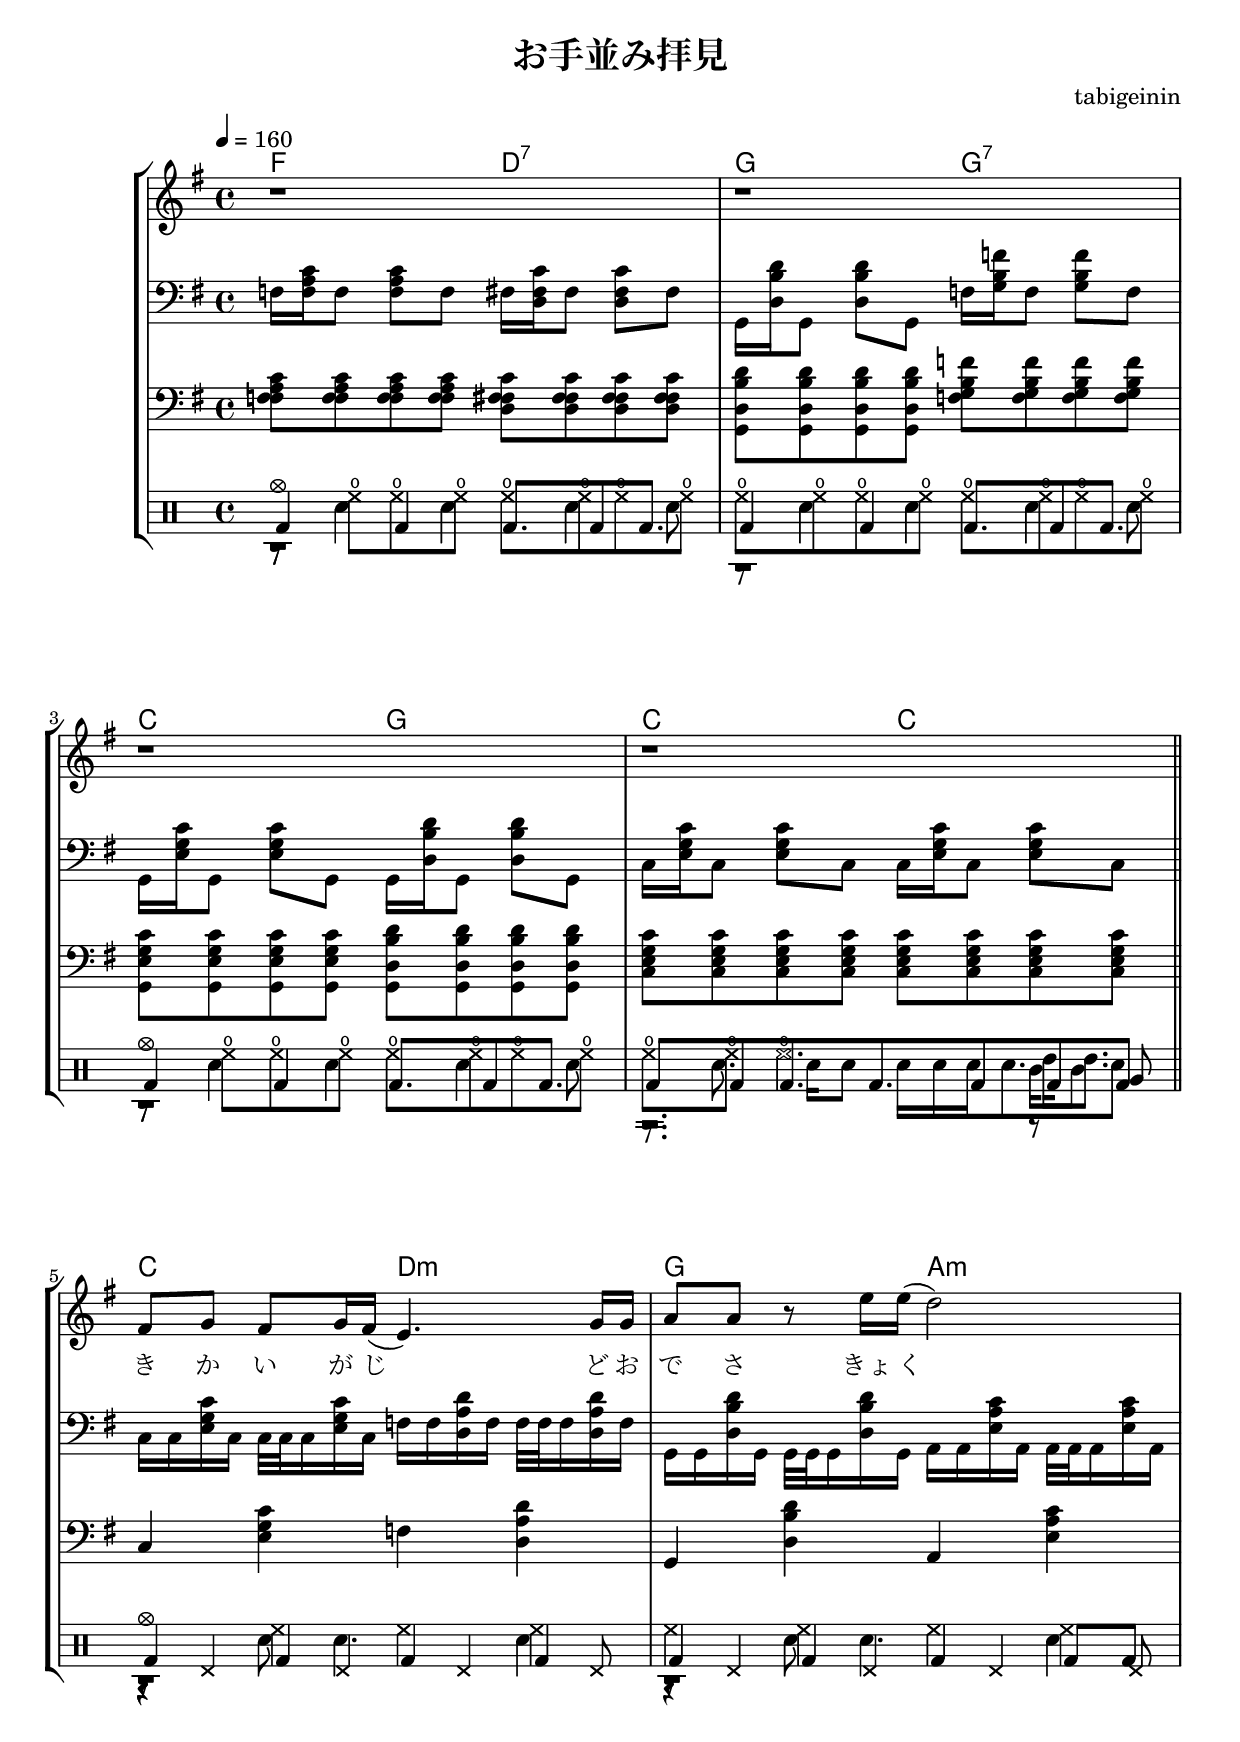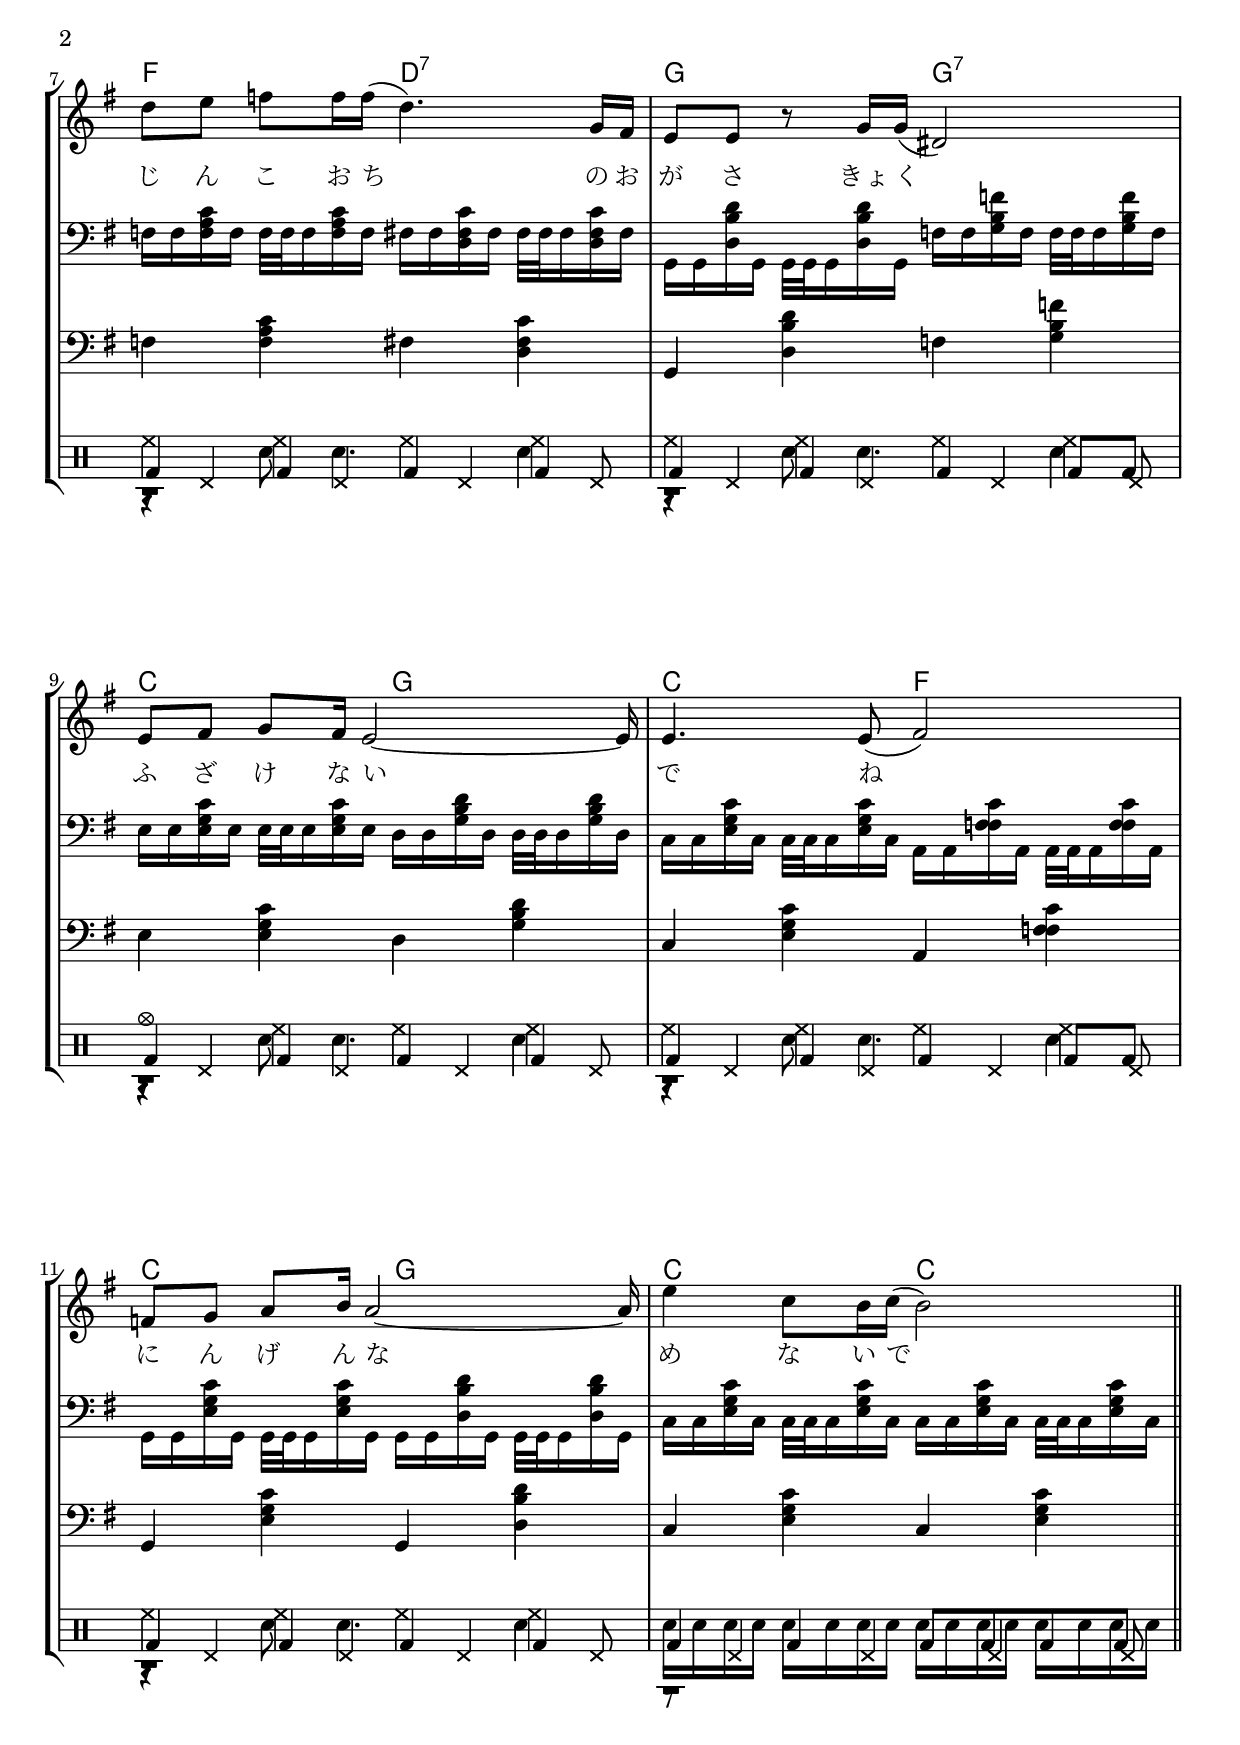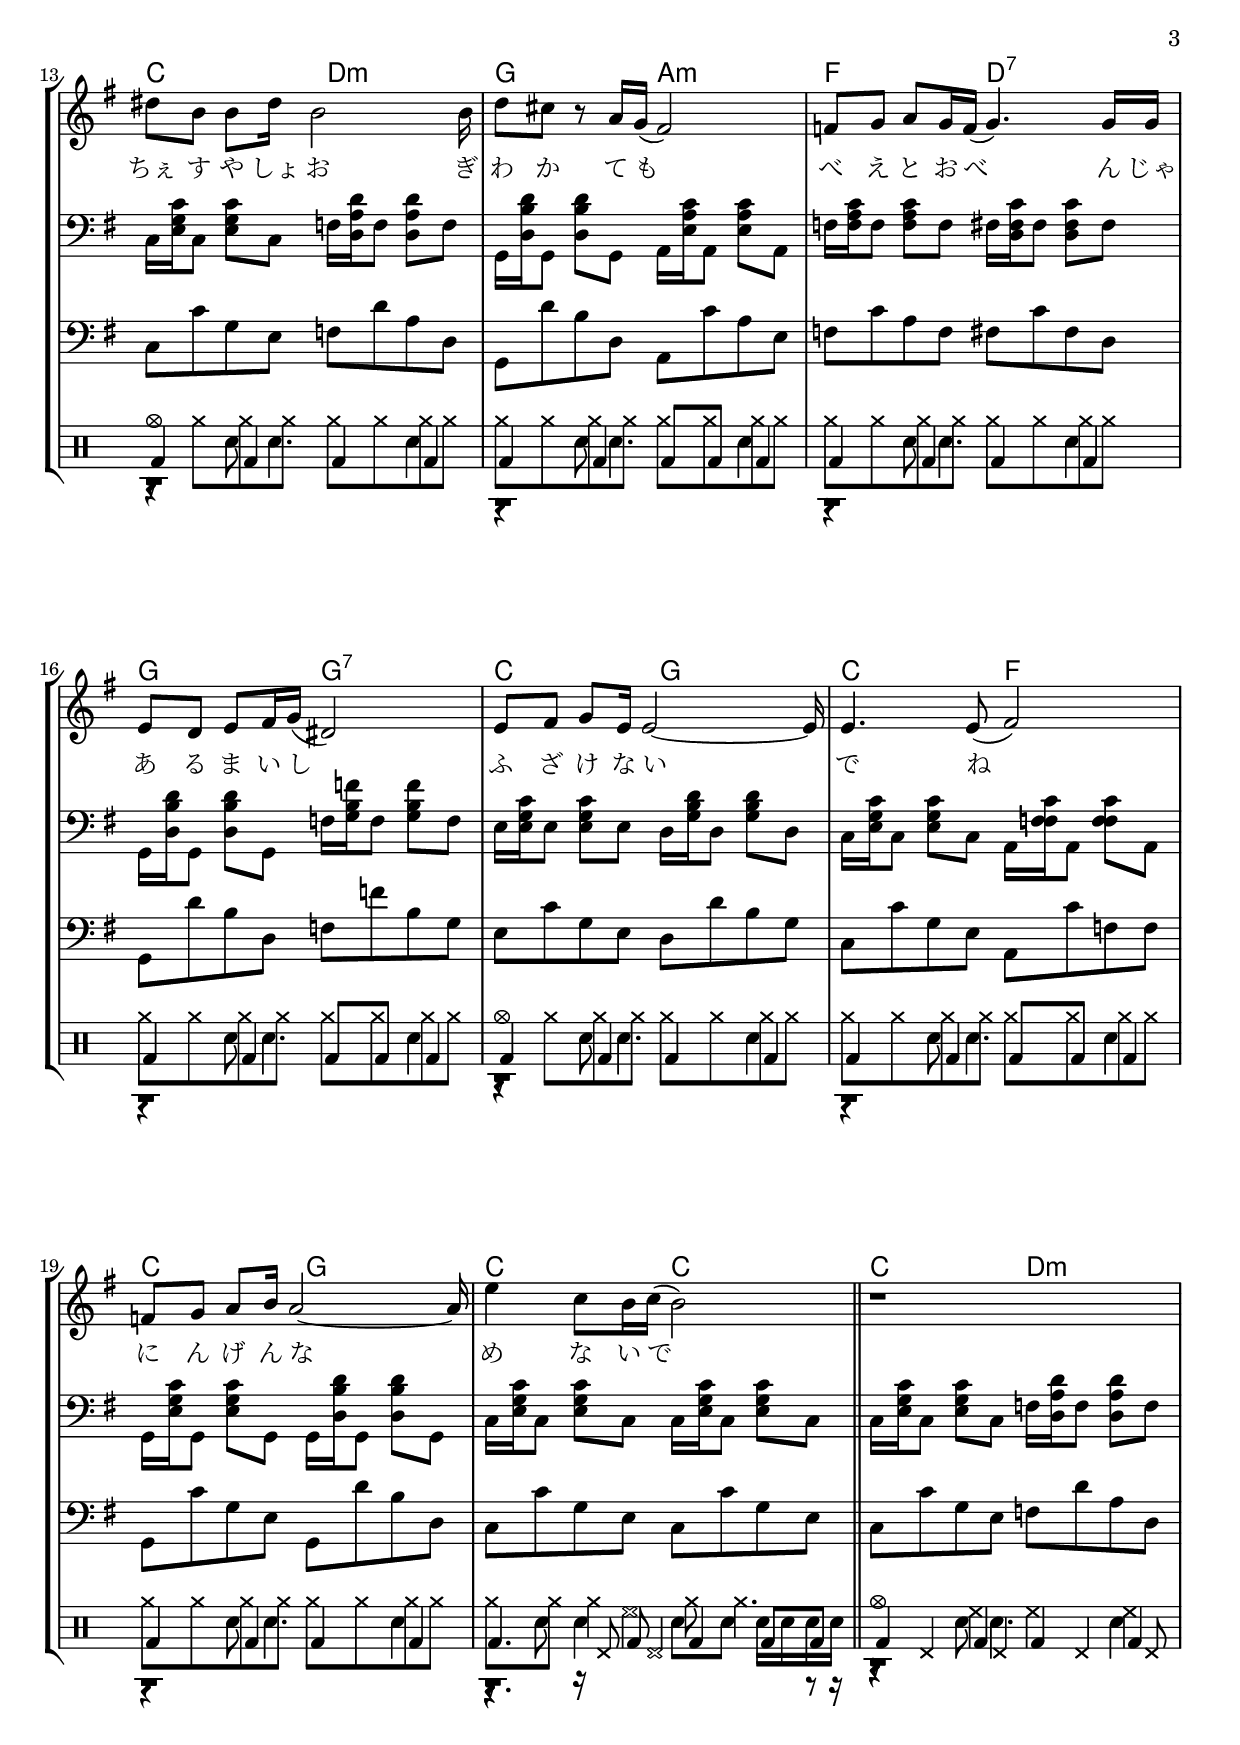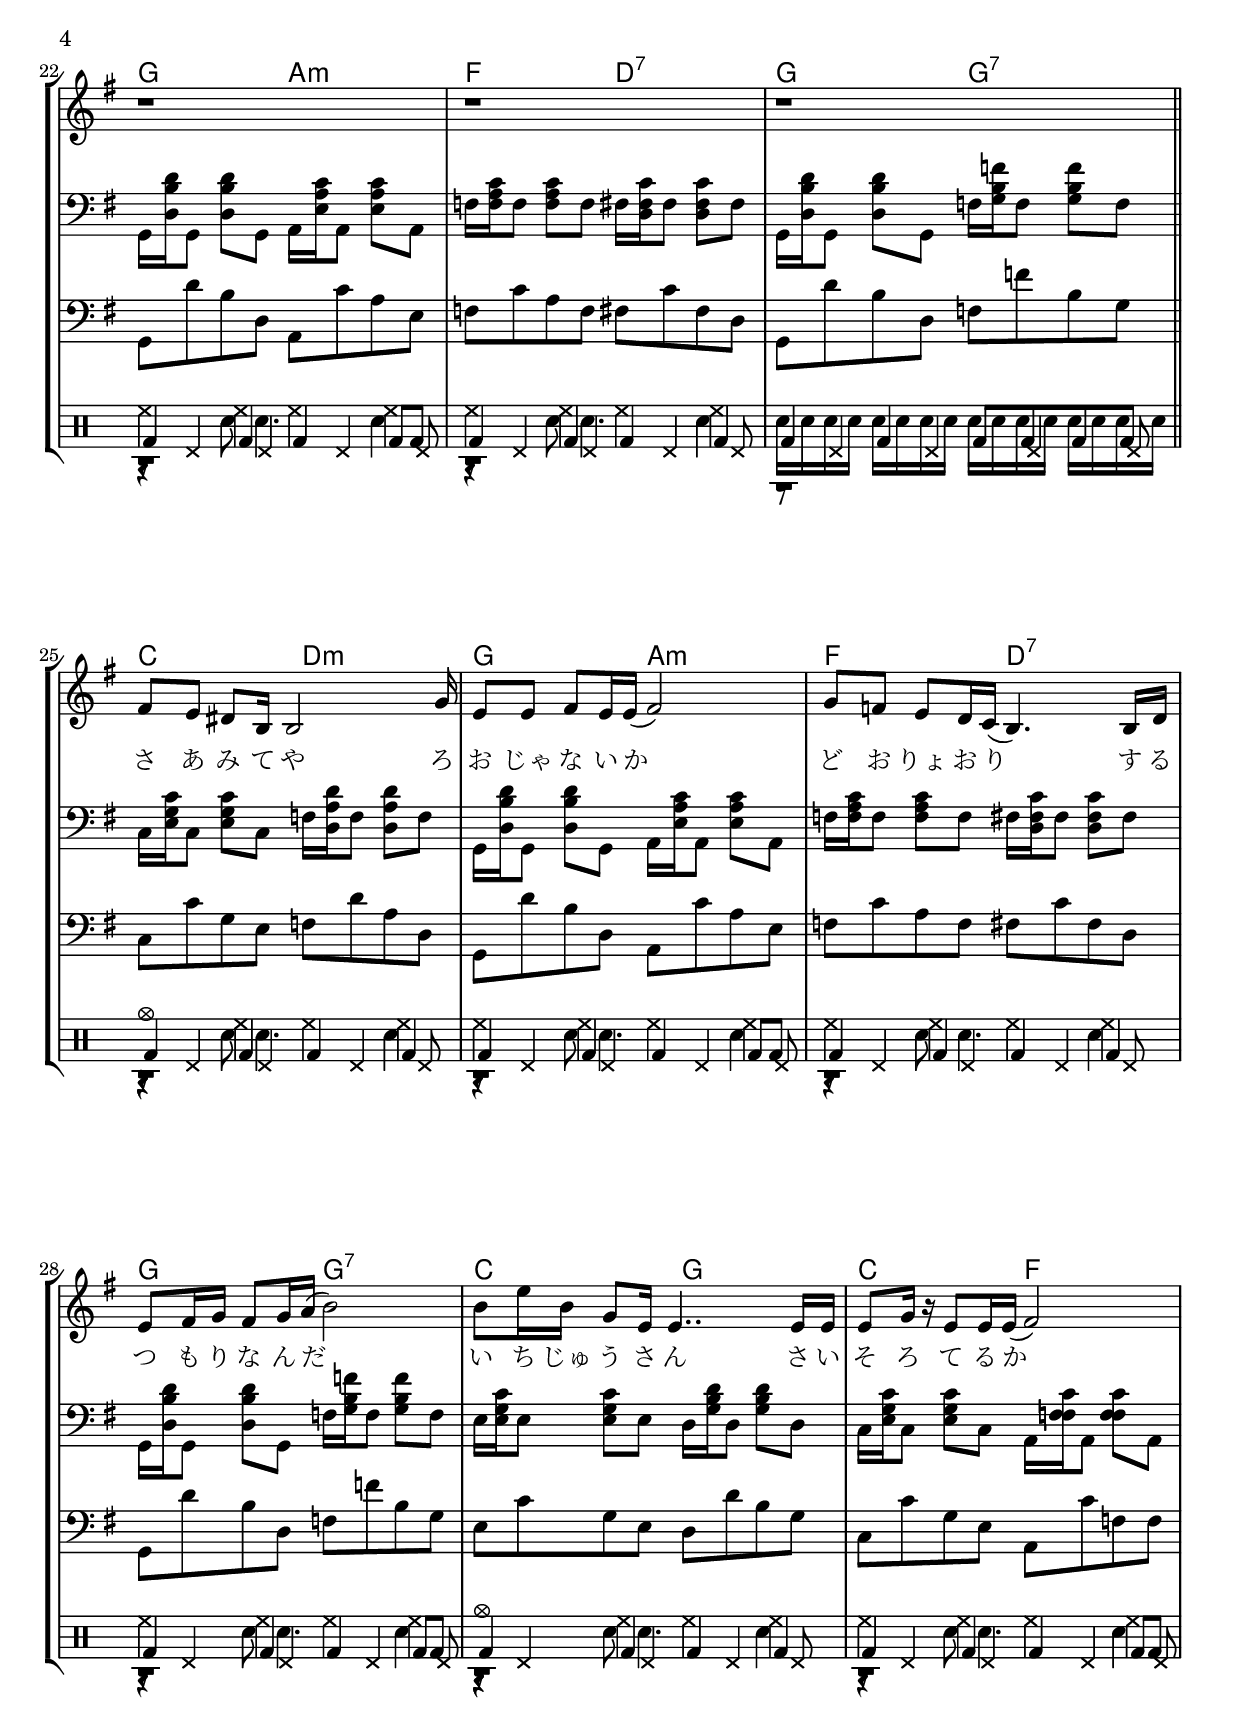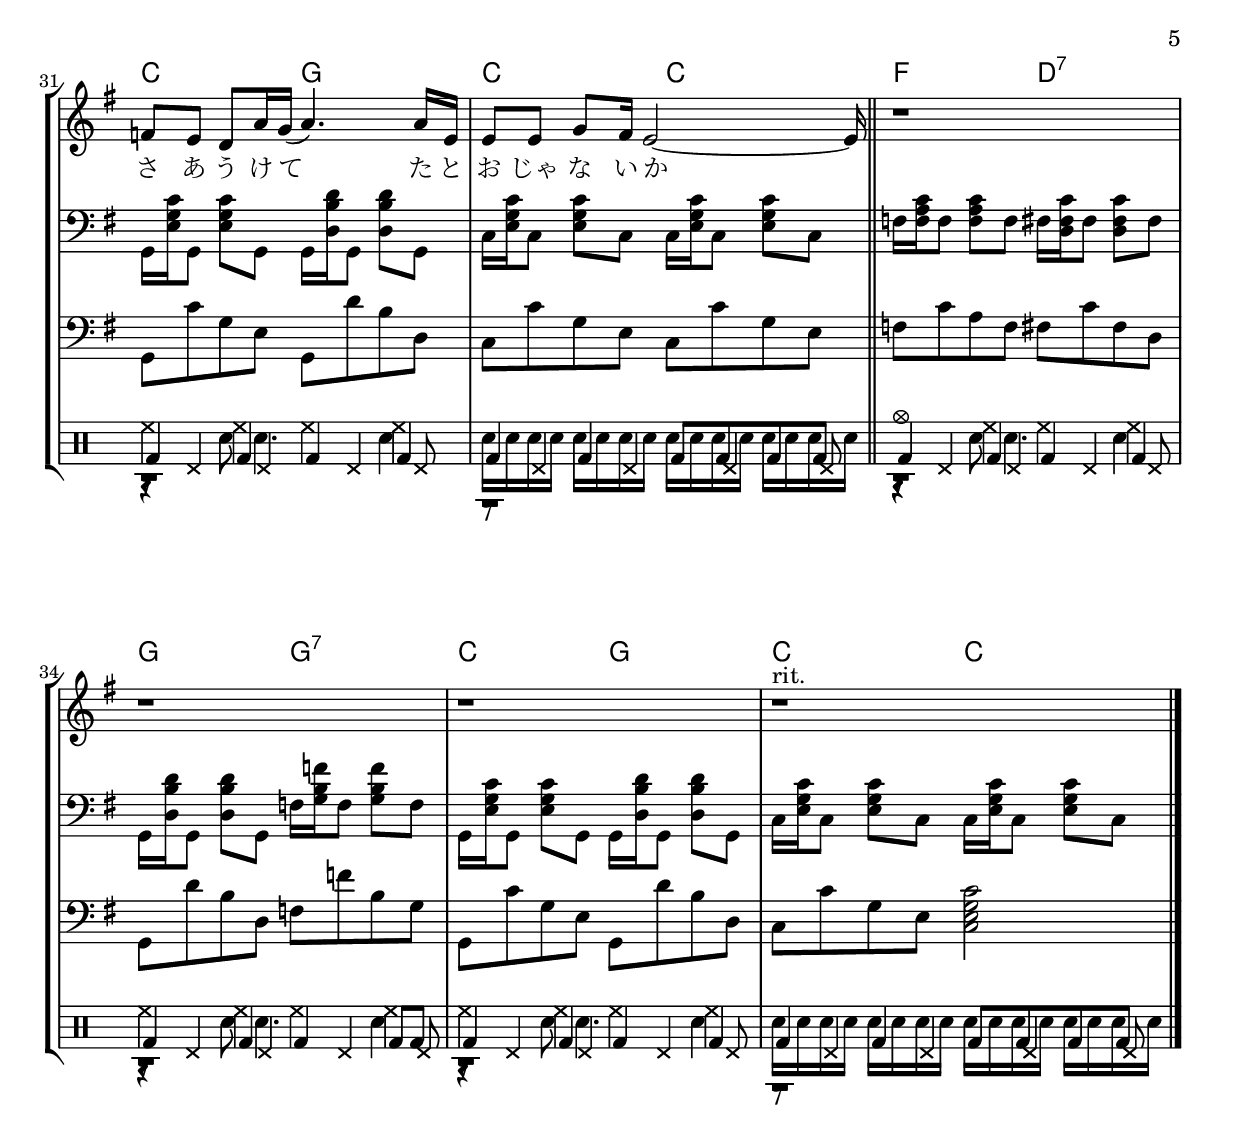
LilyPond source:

\version "2.12.1"

\header {
	title = \markup {お手並み拝見}
	composer = \markup \center-column {tabigeinin}
}

harmony = \chordmode {
	f2 d:7 g g:7 c g c c 

	c d:m g a:m f d:7 g g:7 c g c f c g c c 

	c d:m g a:m f d:7 g g:7 c g c f c g c c 

	c d:m g a:m f d:7 g g:7 

	c d:m g a:m f d:7 g g:7 c g c f c g c c 

	f d:7 g g:7 c g c c 
}

melody = {
	\key g \major
	\tempo 4 = 160
	r1 | r1 | r1 | r1   
	\set Staff.midiInstrument = #"mmi0.42"
	 fis'8  g'8  fis'8  g'16  fis'16  (e'4.)  g'16  g'16 
	a'8  a'8  r8  e''16  e''16  (d''2) 
	d''8  e''8  f''8  f''16  f''16  (d''4.)  g'16  fis'16 
	e'8  e'8  r8  g'16  g'16  (dis'2) 
	e'8  fis'8  g'8  fis'16  e'2~e'16 
	e'4.  e'8  (fis'2) 
	f'8  g'8  a'8  b'16  a'2~a'16 
	e''4  c''8  b'16  c''16  (b'2)
	\set Staff.midiInstrument = #"mmi0.42"
	 dis''8  b'8  b'8  dis''16  b'2  b'16 
	d''8  cis''8  r8  a'16  g'16  (fis'2) 
	f'8  g'8  a'8  g'16  f'16  (g'4.)  g'16  g'16 
	e'8  d'8  e'8  fis'16  g'16  (dis'2) 
	e'8  fis'8  g'8  e'16  e'2~e'16 
	e'4.  e'8  (fis'2) 
	f'8  g'8  a'8  b'16  a'2~a'16 
	e''4  c''8  b'16  c''16  (b'2)
	r1 | r1 | r1 | r1   
	\set Staff.midiInstrument = #"mmi0.42"
	 fis'8  e'8  dis'8  b16  b2  g'16 
	e'8  e'8  fis'8  e'16  e'16  (fis'2) 
	g'8  f'8  e'8  d'16  c'16  (b4.)  b16  d'16 
	e'8  fis'16  g'16  fis'8  g'16  a'16  (b'2) 
	b'8  e''16  b'16  g'8  e'16  e'4..  e'16  e'16 
	e'8  g'16  r16  e'8  e'16  e'16  (fis'2) 
	f'8  e'8  d'8  a'16  g'16  (a'4.)  a'16  e'16 
	e'8  e'8  g'8  fis'16  e'2~e'16
	r1 | r1 | r1 | r1^"rit." \bar "|."
}

words = \lyricmode {
	
	き  か  い  が  じ  ど  お  で  さ  きょ  く  じ  ん  こ  お  ち  の  お  が  さ  きょ  く  ふ  ざ  け  な  い  で  ね  に  ん  げ  ん  な  め  な  い  で  
	ちぇ  す  や  しょ  お  ぎ  わ  か  て  も  べ  え  と  お  べ  ん  じゃ  あ  る  ま  い  し  ふ  ざ  け  な  い  で  ね  に  ん  げ  ん  な  め  な  い  で  
	
	さ  あ  み  て  や  ろ  お  じゃ  な  い  か  ど  お  りょ  お  り  す  る  つ  も  り  な  ん  だ  い  ち  じゅ  う  さ  ん  さ  い  そ  ろ  て  る  か  さ  あ  う  け  て  た  と  お  じゃ  な  い  か  
	
}

tempochange = {
	\tempo 4 = 160
	r1 | r1 | r1 | r1 \bar "||"
	\tempo 4 = 160
	r1 | r1 | r1 | r1 | r1 | r1 | r1 | r1 \bar "||"
	\tempo 4 = 160
	r1 | r1 | r1 | r1 | r1 | r1 | r1 | r1 \bar "||"
	\tempo 4 = 160
	r1 | r1 | r1 | r1 \bar "||"
	\tempo 4 = 160
	r1 | r1 | r1 | r1 | r1 | r1 | r1 | r1 \bar "||"
	\tempo 4 = 160
	r1 | r1 | r1 | \tempo 4 = 120 r2 \tempo 4 = 106 r2 \bar "|."
}

mainacc = {
	\clef bass
	\set Staff.midiInstrument = #"Distorted Guitar"
	\key g \major
	\tempo 4 = 160
	f16 <f a c'>16 f8 <f a c'>8 f8
	fis16 <d fis c'>16 fis8 <d fis c'>8 fis8
	g,16 <d b d'>16 g,8 <d b d'>8 g,8
	f16 <g b f'>16 f8 <g b f'>8 f8
	g,16 <e g c'>16 g,8 <e g c'>8 g,8
	g,16 <d b d'>16 g,8 <d b d'>8 g,8
	c16 <e g c'>16 c8 <e g c'>8 c8
	c16 <e g c'>16 c8 <e g c'>8 c8
	\bar "||"

	\set Staff.midiInstrument = #"Overdriven Guitar"
	c16 c16 <e g c'>16 c16   c32 c32 c16 <e g c'>16 c16
	f16 f16 <d a d'>16 f16   f32 f32 f16 <d a d'>16 f16
	g,16 g,16 <d b d'>16 g,16   g,32 g,32 g,16 <d b d'>16 g,16
	a,16 a,16 <e a c'>16 a,16   a,32 a,32 a,16 <e a c'>16 a,16
	f16 f16 <f a c'>16 f16   f32 f32 f16 <f a c'>16 f16
	fis16 fis16 <d fis c'>16 fis16   fis32 fis32 fis16 <d fis c'>16 fis16
	g,16 g,16 <d b d'>16 g,16   g,32 g,32 g,16 <d b d'>16 g,16
	f16 f16 <g b f'>16 f16   f32 f32 f16 <g b f'>16 f16
	e16 e16 <e g c'>16 e16   e32 e32 e16 <e g c'>16 e16
	d16 d16 <g b d'>16 d16   d32 d32 d16 <g b d'>16 d16
	c16 c16 <e g c'>16 c16   c32 c32 c16 <e g c'>16 c16
	a,16 a,16 <f f c'>16 a,16   a,32 a,32 a,16 <f f c'>16 a,16
	g,16 g,16 <e g c'>16 g,16   g,32 g,32 g,16 <e g c'>16 g,16
	g,16 g,16 <d b d'>16 g,16   g,32 g,32 g,16 <d b d'>16 g,16
	c16 c16 <e g c'>16 c16   c32 c32 c16 <e g c'>16 c16
	c16 c16 <e g c'>16 c16   c32 c32 c16 <e g c'>16 c16
	\bar "||"

	\set Staff.midiInstrument = #"Distorted Guitar"
	c16 <e g c'>16 c8 <e g c'>8 c8
	f16 <d a d'>16 f8 <d a d'>8 f8
	g,16 <d b d'>16 g,8 <d b d'>8 g,8
	a,16 <e a c'>16 a,8 <e a c'>8 a,8
	f16 <f a c'>16 f8 <f a c'>8 f8
	fis16 <d fis c'>16 fis8 <d fis c'>8 fis8
	g,16 <d b d'>16 g,8 <d b d'>8 g,8
	f16 <g b f'>16 f8 <g b f'>8 f8
	e16 <e g c'>16 e8 <e g c'>8 e8
	d16 <g b d'>16 d8 <g b d'>8 d8
	c16 <e g c'>16 c8 <e g c'>8 c8
	a,16 <f f c'>16 a,8 <f f c'>8 a,8
	g,16 <e g c'>16 g,8 <e g c'>8 g,8
	g,16 <d b d'>16 g,8 <d b d'>8 g,8
	c16 <e g c'>16 c8 <e g c'>8 c8
	c16 <e g c'>16 c8 <e g c'>8 c8
	\bar "||"

	\set Staff.midiInstrument = #"Overdriven Guitar"
	c16 <e g c'>16 c8 <e g c'>8 c8
	f16 <d a d'>16 f8 <d a d'>8 f8
	g,16 <d b d'>16 g,8 <d b d'>8 g,8
	a,16 <e a c'>16 a,8 <e a c'>8 a,8
	f16 <f a c'>16 f8 <f a c'>8 f8
	fis16 <d fis c'>16 fis8 <d fis c'>8 fis8
	g,16 <d b d'>16 g,8 <d b d'>8 g,8
	f16 <g b f'>16 f8 <g b f'>8 f8
	\bar "||"

	\set Staff.midiInstrument = #"Overdriven Guitar"
	c16 <e g c'>16 c8 <e g c'>8 c8
	f16 <d a d'>16 f8 <d a d'>8 f8
	g,16 <d b d'>16 g,8 <d b d'>8 g,8
	a,16 <e a c'>16 a,8 <e a c'>8 a,8
	f16 <f a c'>16 f8 <f a c'>8 f8
	fis16 <d fis c'>16 fis8 <d fis c'>8 fis8
	g,16 <d b d'>16 g,8 <d b d'>8 g,8
	f16 <g b f'>16 f8 <g b f'>8 f8
	e16 <e g c'>16 e8 <e g c'>8 e8
	d16 <g b d'>16 d8 <g b d'>8 d8
	c16 <e g c'>16 c8 <e g c'>8 c8
	a,16 <f f c'>16 a,8 <f f c'>8 a,8
	g,16 <e g c'>16 g,8 <e g c'>8 g,8
	g,16 <d b d'>16 g,8 <d b d'>8 g,8
	c16 <e g c'>16 c8 <e g c'>8 c8
	c16 <e g c'>16 c8 <e g c'>8 c8
	\bar "||"

	\set Staff.midiInstrument = #"Overdriven Guitar"
	f16 <f a c'>16 f8 <f a c'>8 f8
	fis16 <d fis c'>16 fis8 <d fis c'>8 fis8
	g,16 <d b d'>16 g,8 <d b d'>8 g,8
	f16 <g b f'>16 f8 <g b f'>8 f8
	g,16 <e g c'>16 g,8 <e g c'>8 g,8
	g,16 <d b d'>16 g,8 <d b d'>8 g,8
	c16 <e g c'>16 c8 <e g c'>8 c8
	c16 <e g c'>16 c8 <e g c'>8 c8
	\bar "|."
}

subacc = {
	\clef bass
	\set Staff.midiInstrument = #"Electric Piano 1"
	\key g \major
	\tempo 4 = 160
	<f f a c'>8 <f f a c'>8 <f f a c'>8 <f f a c'>8
	<fis d fis c'>8 <fis d fis c'>8 <fis d fis c'>8 <fis d fis c'>8
	<g, d b d'>8 <g, d b d'>8 <g, d b d'>8 <g, d b d'>8
	<f g b f'>8 <f g b f'>8 <f g b f'>8 <f g b f'>8
	<g, e g c'>8 <g, e g c'>8 <g, e g c'>8 <g, e g c'>8
	<g, d b d'>8 <g, d b d'>8 <g, d b d'>8 <g, d b d'>8
	<c e g c'>8 <c e g c'>8 <c e g c'>8 <c e g c'>8
	<c e g c'>8 <c e g c'>8 <c e g c'>8 <c e g c'>8
	\bar "||"

	\set Staff.midiInstrument = #"Electric Piano2"
	c4 <e g c'>4
	f4 <d a d'>4
	g,4 <d b d'>4
	a,4 <e a c'>4
	f4 <f a c'>4
	fis4 <d fis c'>4
	g,4 <d b d'>4
	f4 <g b f'>4
	e4 <e g c'>4
	d4 <g b d'>4
	c4 <e g c'>4
	a,4 <f f c'>4
	g,4 <e g c'>4
	g,4 <d b d'>4
	c4 <e g c'>4
	c4 <e g c'>4
	\bar "||"

	\set Staff.midiInstrument = #"Electric Piano 1"
	c8 c' g e
	f8 d' a d
	g,8 d' b d
	a,8 c' a e
	f8 c' a f
	fis8 c' fis d
	g,8 d' b d
	f8 f' b g
	e8 c' g e
	d8 d' b g
	c8 c' g e
	a,8 c' f f
	g,8 c' g e
	g,8 d' b d
	c8 c' g e
	c8 c' g e
	\bar "||"

	\set Staff.midiInstrument = #"Rock Organ"
	c8 c' g e
	f8 d' a d
	g,8 d' b d
	a,8 c' a e
	f8 c' a f
	fis8 c' fis d
	g,8 d' b d
	f8 f' b g
	\bar "||"

	\set Staff.midiInstrument = #"Rock Organ"
	c8 c' g e
	f8 d' a d
	g,8 d' b d
	a,8 c' a e
	f8 c' a f
	fis8 c' fis d
	g,8 d' b d
	f8 f' b g
	e8 c' g e
	d8 d' b g
	c8 c' g e
	a,8 c' f f
	g,8 c' g e
	g,8 d' b d
	c8 c' g e
	c8 c' g e
	\bar "||"

	\set Staff.midiInstrument = #"Concertina"
	f8 c' a f
	fis8 c' fis d
	g,8 d' b d
	f8 f' b g
	g,8 c' g e
	g,8 d' b d
	c8 c' g e
	<c e g c'>2
	\bar "|."
}

percA = {
	\drummode {
	r8 hho8 hho8 hho8 hho8 hho8 hho8 hho8  |hho8 hho8 hho8 hho8 hho8 hho8 hho8 hho8  |r8 hho8 hho8 hho8 hho8 hho8 hho8 hho8  |hho8 hho8 hho2.  \bar "||"
	r4 hh4 hh4 hh4  |hh4 hh4 hh4 hh4  |hh4 hh4 hh4 hh4  |hh4 hh4 hh4 hh4  |r4 hh4 hh4 hh4  |hh4 hh4 hh4 hh4  |hh4 hh4 hh4 hh4  |r1  \bar "||"
	r8 cymr8 cymr8 cymr8 cymr8 cymr8 cymr8 cymr8  |cymr8 cymr8 cymr8 cymr8 cymr8 cymr8 cymr8 cymr8  |cymr8 cymr8 cymr8 cymr8 cymr8 cymr8 cymr8 cymr8  |cymr8 cymr8 cymr8 cymr8 cymr8 cymr8 cymr8 cymr8  |r8 cymr8 cymr8 cymr8 cymr8 cymr8 cymr8 cymr8  |cymr8 cymr8 cymr8 cymr8 cymr8 cymr8 cymr8 cymr8  |cymr8 cymr8 cymr8 cymr8 cymr8 cymr8 cymr8 cymr8  |cymr8 cymr8 cymr4 cymr8 cymr4.  \bar "||"
	r4 hh4 hh4 hh4  |hh4 hh4 hh4 hh4  |hh4 hh4 hh4 hh4  |r1  \bar "||"
	r4 hh4 hh4 hh4  |hh4 hh4 hh4 hh4  |hh4 hh4 hh4 hh4  |hh4 hh4 hh4 hh4  |r4 hh4 hh4 hh4  |hh4 hh4 hh4 hh4  |hh4 hh4 hh4 hh4  |r1  \bar "||"
	r4 hh4 hh4 hh4  |hh4 hh4 hh4 hh4  |hh4 hh4 hh4 hh4  |r1  \bar "|."
	}
}

percB = {
	\drummode {
	r8 sn4 sn4 sn4 sn8  |r8 sn4 sn4 sn4 sn8  |r8 sn4 sn4 sn4 sn8  |r8 sn8. sn16 sn8 sn16 sn16 sn16 sn8. sn8  \bar "||"
	r4 sn8 sn4. sn4  |r4 sn8 sn4. sn4  |r4 sn8 sn4. sn4  |r4 sn8 sn4. sn4  |r4 sn8 sn4. sn4  |r4 sn8 sn4. sn4  |r4 sn8 sn4. sn4  |sn16 sn16 sn16 sn16 sn16 sn16 sn16 sn16 sn16 sn16 sn16 sn16 sn16 sn16 sn16 sn16  \bar "||"
	r4 sn8 sn4. sn4  |r4 sn8 sn4. sn4  |r4 sn8 sn4. sn4  |r4 sn8 sn4. sn4  |r4 sn8 sn4. sn4  |r4 sn8 sn4. sn4  |r4 sn8 sn4. sn4  |r8 sn8 sn4 sn8 sn8 sn16 sn16 sn16 sn16  \bar "||"
	r4 sn8 sn4. sn4  |r4 sn8 sn4. sn4  |r4 sn8 sn4. sn4  |sn16 sn16 sn16 sn16 sn16 sn16 sn16 sn16 sn16 sn16 sn16 sn16 sn16 sn16 sn16 sn16  \bar "||"
	r4 sn8 sn4. sn4  |r4 sn8 sn4. sn4  |r4 sn8 sn4. sn4  |r4 sn8 sn4. sn4  |r4 sn8 sn4. sn4  |r4 sn8 sn4. sn4  |r4 sn8 sn4. sn4  |sn16 sn16 sn16 sn16 sn16 sn16 sn16 sn16 sn16 sn16 sn16 sn16 sn16 sn16 sn16 sn16  \bar "||"
	r4 sn8 sn4. sn4  |r4 sn8 sn4. sn4  |r4 sn8 sn4. sn4  |sn16 sn16 sn16 sn16 sn16 sn16 sn16 sn16 sn16 sn16 sn16 sn16 sn16 sn16 sn16 sn16  \bar "|."
	}
}

percC = {
	\drummode {
	bd4 bd4 bd8. bd8 bd8.  |bd4 bd4 bd8. bd8 bd8.  |bd4 bd4 bd8. bd8 bd8.  |bd8 bd8 bd8. bd8. bd8 bd8 bd8  \bar "||"
	bd4 bd4 bd4 bd4  |bd4 bd4 bd4 bd8 bd8  |bd4 bd4 bd4 bd4  |bd4 bd4 bd4 bd8 bd8  |bd4 bd4 bd4 bd4  |bd4 bd4 bd4 bd8 bd8  |bd4 bd4 bd4 bd4  |bd4 bd4 bd8 bd8 bd8 bd8  \bar "||"
	bd4 bd4 bd4 bd4  |bd4 bd4 bd8 bd8 bd4  |bd4 bd4 bd4 bd4  |bd4 bd4 bd8 bd8 bd4  |bd4 bd4 bd4 bd4  |bd4 bd4 bd8 bd8 bd4  |bd4 bd4 bd4 bd4  |bd4. bd8 bd4 bd8 bd8  \bar "||"
	bd4 bd4 bd4 bd4  |bd4 bd4 bd4 bd8 bd8  |bd4 bd4 bd4 bd4  |bd4 bd4 bd8 bd8 bd8 bd8  \bar "||"
	bd4 bd4 bd4 bd4  |bd4 bd4 bd4 bd8 bd8  |bd4 bd4 bd4 bd4  |bd4 bd4 bd4 bd8 bd8  |bd4 bd4 bd4 bd4  |bd4 bd4 bd4 bd8 bd8  |bd4 bd4 bd4 bd4  |bd4 bd4 bd8 bd8 bd8 bd8  \bar "||"
	bd4 bd4 bd4 bd4  |bd4 bd4 bd4 bd8 bd8  |bd4 bd4 bd4 bd4  |bd4 bd4 bd8 bd8 bd8 bd8  \bar "|."
	}
}

percD = {
	\drummode {
	cymc1  |r1  |cymc1  |r1  \bar "||"
	r8 hhp4 hhp4 hhp4 hhp8  |r8 hhp4 hhp4 hhp4 hhp8  |r8 hhp4 hhp4 hhp4 hhp8  |r8 hhp4 hhp4 hhp4 hhp8  |r8 hhp4 hhp4 hhp4 hhp8  |r8 hhp4 hhp4 hhp4 hhp8  |r8 hhp4 hhp4 hhp4 hhp8  |r8 hhp4 hhp4 hhp4 hhp8  \bar "||"
	cymc1  |r1 |r1 |r1 |cymc1  |r1 |r1 |r1 \bar "||"
	r8 hhp4 hhp4 hhp4 hhp8  |r8 hhp4 hhp4 hhp4 hhp8  |r8 hhp4 hhp4 hhp4 hhp8  |r8 hhp4 hhp4 hhp4 hhp8  \bar "||"
	r8 hhp4 hhp4 hhp4 hhp8  |r8 hhp4 hhp4 hhp4 hhp8  |r8 hhp4 hhp4 hhp4 hhp8  |r8 hhp4 hhp4 hhp4 hhp8  |r8 hhp4 hhp4 hhp4 hhp8  |r8 hhp4 hhp4 hhp4 hhp8  |r8 hhp4 hhp4 hhp4 hhp8  |r8 hhp4 hhp4 hhp4 hhp8  \bar "||"
	r8 hhp4 hhp4 hhp4 hhp8  |r8 hhp4 hhp4 hhp4 hhp8  |r8 hhp4 hhp4 hhp4 hhp8  |r8 hhp4 hhp4 hhp4 hhp8  \bar "|."
	}
}

percE = {
	\drummode {
	r1 |r1 |r1 |r2. tommh16 tommh8.  \bar "||"
	cymc1  |r1 |r1 |r1 |cymc1  |r1 |r1 |r1 \bar "||"
	r1 |r1 |r1 |r1 |r1 |r1 |r1 |r4 r16 hhp8 hhp2 r16  \bar "||"
	cymc1  |r1 |r1 |r1 \bar "||"
	cymc1  |r1 |r1 |r1 |cymc1  |r1 |r1 |r1 \bar "||"
	cymc1  |r1 |r1 |r1 \bar "|."
	}
}

percF = {
	\drummode {
	r1 |r1 |r1 |r2. r8 tomfh8  \bar "||"
	r1 | r1 | r1 | r1 | r1 | r1 | r1 | r1 \bar "||"
	r1 |r1 |r1 |r1 |r1 |r1 |r1 |r4. hh2 r8  \bar "||"
	r1 | r1 | r1 | r1 \bar "||"
	r1 | r1 | r1 | r1 | r1 | r1 | r1 | r1 \bar "||"
	r1 | r1 | r1 | r1 \bar "|."
	}
}

percG = {
	\drummode {
	r1 |r1 |r1 |r2. tomml16 tomml8.  \bar "||"
	r1 | r1 | r1 | r1 | r1 | r1 | r1 | r1 \bar "||"
	r1 | r1 | r1 | r1 | r1 | r1 | r1 | r1 \bar "||"
	r1 | r1 | r1 | r1 \bar "||"
	r1 | r1 | r1 | r1 | r1 | r1 | r1 | r1 \bar "||"
	r1 | r1 | r1 | r1 \bar "|."
	}
}

\score {
	<<
		\new StaffGroup <<
			\new ChordNames {\harmony}
			\new Voice = "melody" {\melody}
			\new Lyrics \lyricsto "melody" \words
			\new Staff = "mainacc" {\mainacc}
			\new Staff = "subacc" {\subacc}
			\new DrumStaff <<
				\new DrumVoice {\percA}
				\new DrumVoice {\percB}
				\new DrumVoice {\percC}
				\new DrumVoice {\percD}
				\new DrumVoice {\percE}
				\new DrumVoice {\percF}
				\new DrumVoice {\percG}
			>>
		>>
	>>
	\layout { }
}
